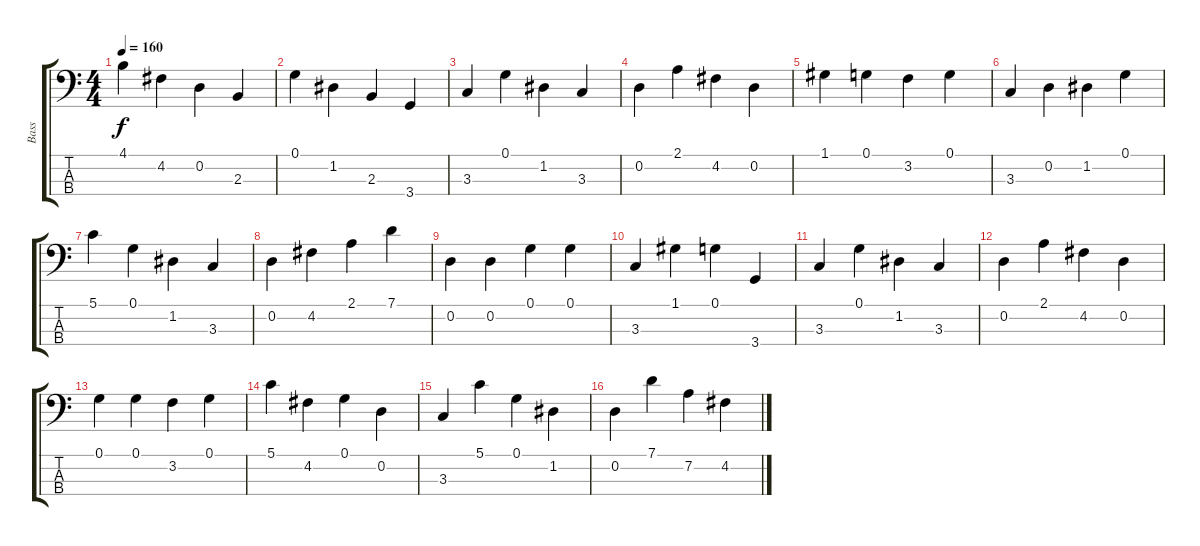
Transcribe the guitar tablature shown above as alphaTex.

\track ("Bass" "Bass") {instrument electricbasspick}
\staff {score tabs}
\tuning (G2 D2 A1 E1) {hide}
\ts (4 4)
\tempo 160
\clef f4
\ks c
4.1.4{dy f} 4.2.4 0.2.4 2.3.4 |
0.1.4 1.2.4 2.3.4 3.4.4 |
3.3.4 0.1.4 1.2.4 3.3.4 |
0.2.4 2.1.4 4.2.4 0.2.4 |
1.1.4 0.1.4 3.2.4 0.1.4 |
3.3.4 0.2.4 1.2.4 0.1.4 |
5.1.4 0.1.4 1.2.4 3.3.4 |
0.2.4 4.2.4 2.1.4 7.1.4 |
0.2.4 0.2.4 0.1.4 0.1.4 |
3.3.4 1.1.4 0.1.4 3.4.4 |
3.3.4 0.1.4 1.2.4 3.3.4 |
0.2.4 2.1.4 4.2.4 0.2.4 |
0.1.4 0.1.4 3.2.4 0.1.4 |
5.1.4 4.2.4 0.1.4 0.2.4 |
3.3.4 5.1.4 0.1.4 1.2.4 |
0.2.4 7.1.4 7.2.4 4.2.4
